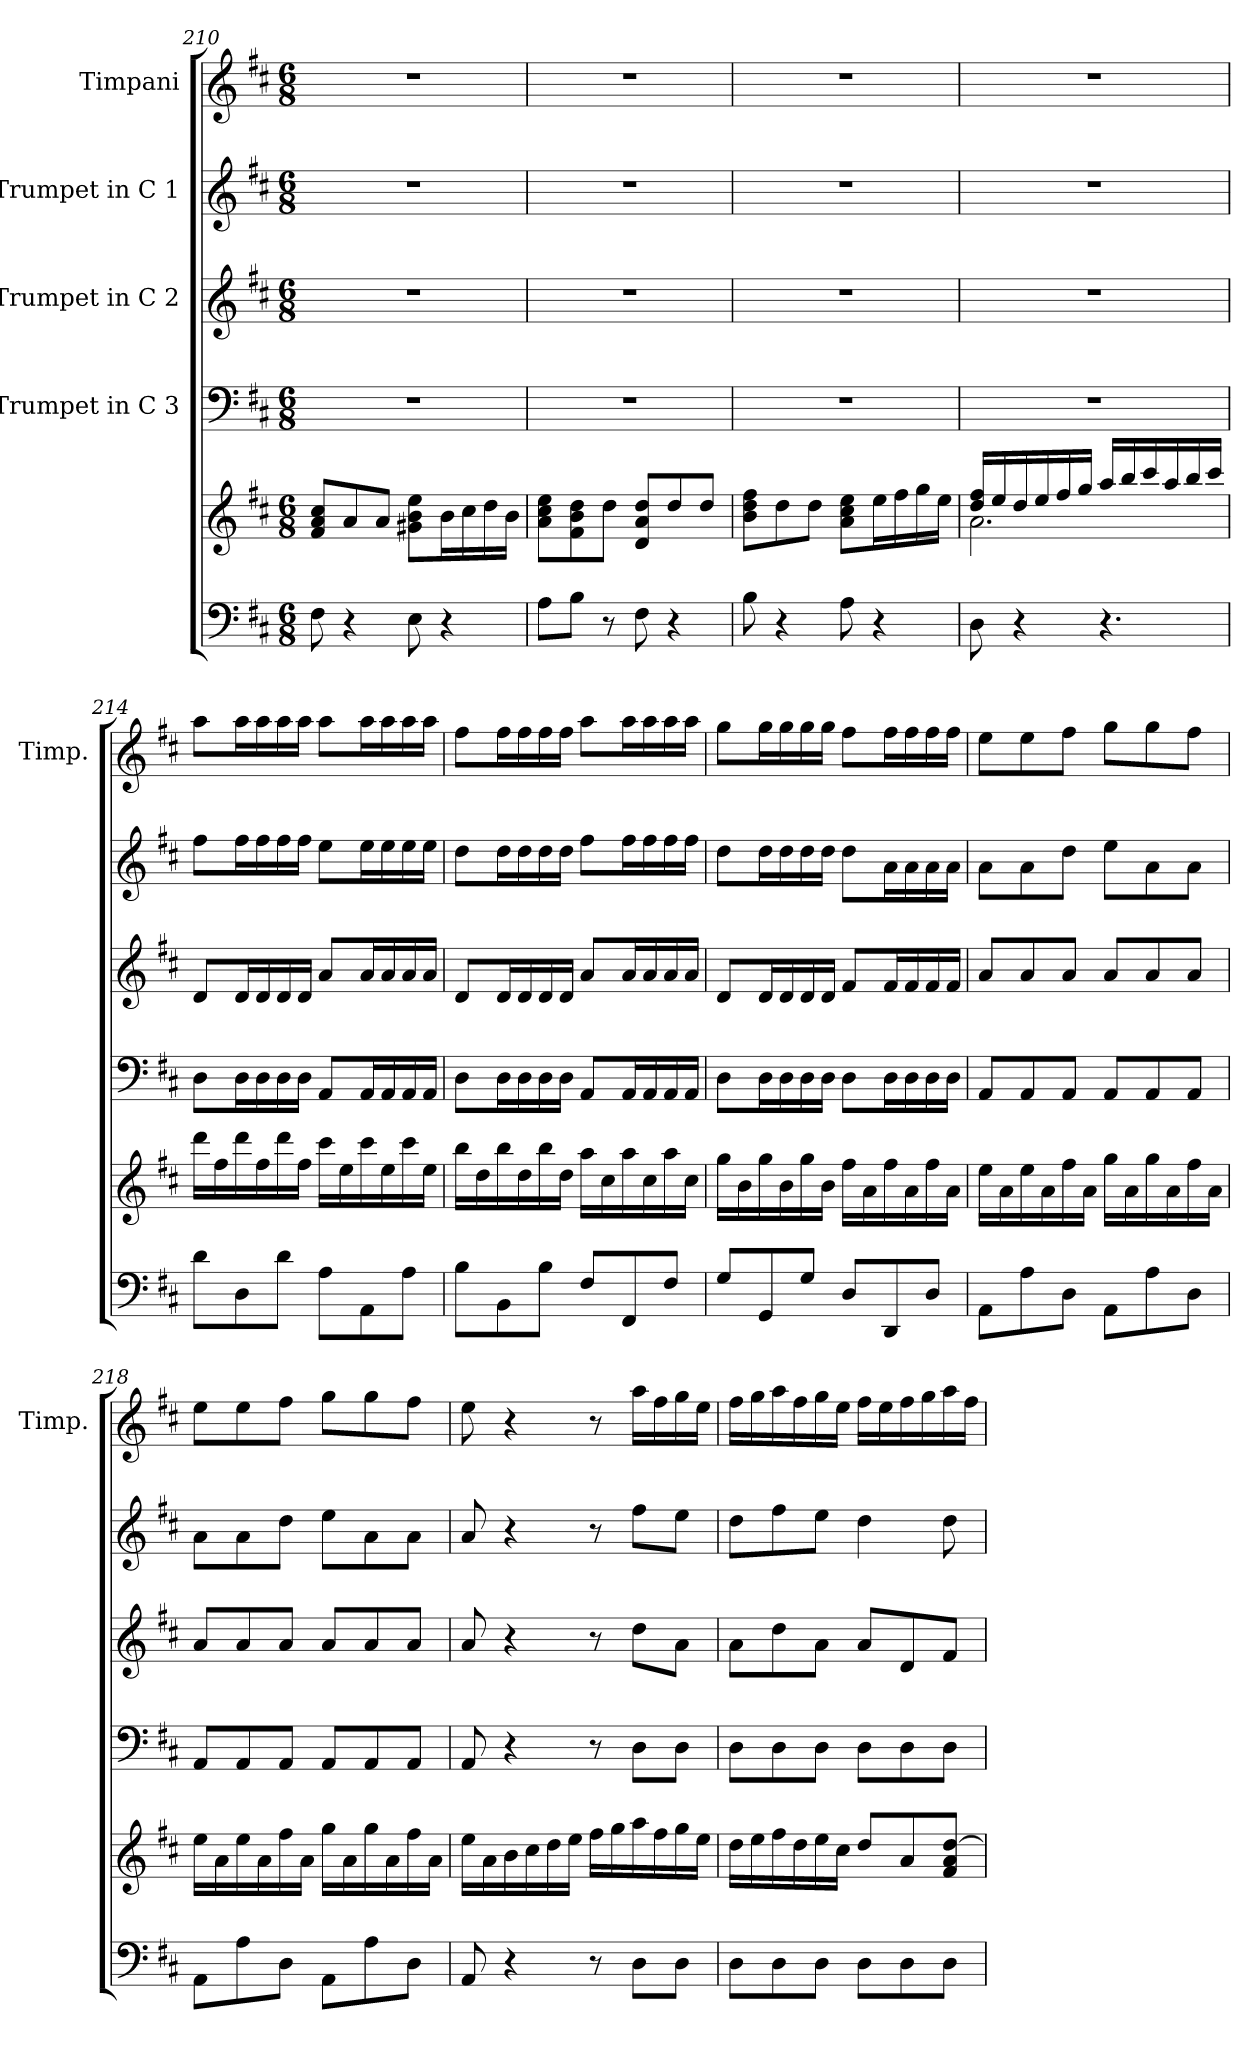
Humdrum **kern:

**kern	**kern	**kern	**kern	**kern	**kern
*part5	*part5	*part4	*part3	*part2	*part1
*staff6	*staff5	*staff4	*staff3	*staff2	*staff1
*	*	*I"Trumpet in C 3	*I"Trumpet in C 2	*I"Trumpet in C 1	*I"Timpani
*	*	*	*	*	*I'Timp.
*clefF4	*clefG2	*clefF4	*clefG2	*clefG2	*clefG2
*k[f#c#]	*k[f#c#]	*k[f#c#]	*k[f#c#]	*k[f#c#]	*k[f#c#]
*	*D:	*D:	*D:	*D:	*D:
*M6/8	*M6/8	*M6/8	*M6/8	*M6/8	*M6/8
=210	=210	=210	=210	=210	=210
8F#\	8f#/ 8a/ 8cc#/L	2.r	2.r	2.r	2.r
4r	8a/	.	.	.	.
.	8a/J	.	.	.	.
8E\	8g#X\ 8b\ 8ee\L	.	.	.	.
4r	16b\L	.	.	.	.
.	16cc#\	.	.	.	.
.	16dd\	.	.	.	.
.	16b\JJ	.	.	.	.
=211	=211	=211	=211	=211	=211
8A\L	8a\ 8cc#\ 8ee\L	2.r	2.r	2.r	2.r
8B\J	8f#\ 8b\ 8dd\	.	.	.	.
8r	8dd\J	.	.	.	.
8F#\	8d/ 8a/ 8dd/L	.	.	.	.
4r	8dd/	.	.	.	.
.	8dd/J	.	.	.	.
=212	=212	=212	=212	=212	=212
8B\	8b\ 8dd\ 8ff#\L	2.r	2.r	2.r	2.r
4r	8dd\	.	.	.	.
.	8dd\J	.	.	.	.
8A\	8a\ 8cc#\ 8ee\L	.	.	.	.
4r	16ee\L	.	.	.	.
.	16ff#\	.	.	.	.
.	16gg\	.	.	.	.
.	16ee\JJ	.	.	.	.
=213	=213	=213	=213	=213	=213
*	*^	*	*	*	*
8D\	16dd/ 16ff#/LL	2.a\	2.r	2.r	2.r	2.r
.	16ee/	.	.	.	.	.
4r	16dd/	.	.	.	.	.
.	16ee/	.	.	.	.	.
.	16ff#/	.	.	.	.	.
.	16gg/JJ	.	.	.	.	.
4.r	16aa/LL	.	.	.	.	.
.	16bb/	.	.	.	.	.
.	16ccc#/	.	.	.	.	.
.	16aa/	.	.	.	.	.
.	16bb/	.	.	.	.	.
.	16ccc#/JJ	.	.	.	.	.
*	*v	*v	*	*	*	*
!!LO:LB:g=z
=214	=214	=214	=214	=214	=214
8d\L	16ddd\LL	8D\L	8d/L	8ff#\L	8aa\L
.	16ff#\	.	.	.	.
8D\	16ddd\	16D\L	16d/L	16ff#\L	16aa\L
.	16ff#\	16D\	16d/	16ff#\	16aa\
8d\J	16ddd\	16D\	16d/	16ff#\	16aa\
.	16ff#\JJ	16D\JJ	16d/JJ	16ff#\JJ	16aa\JJ
8A\L	16ccc#\LL	8AA/L	8a/L	8ee\L	8aa\L
.	16ee\	.	.	.	.
8AA\	16ccc#\	16AA/L	16a/L	16ee\L	16aa\L
.	16ee\	16AA/	16a/	16ee\	16aa\
8A\J	16ccc#\	16AA/	16a/	16ee\	16aa\
.	16ee\JJ	16AA/JJ	16a/JJ	16ee\JJ	16aa\JJ
=215	=215	=215	=215	=215	=215
8B\L	16bb\LL	8D\L	8d/L	8dd\L	8ff#\L
.	16dd\	.	.	.	.
8BB\	16bb\	16D\L	16d/L	16dd\L	16ff#\L
.	16dd\	16D\	16d/	16dd\	16ff#\
8B\J	16bb\	16D\	16d/	16dd\	16ff#\
.	16dd\JJ	16D\JJ	16d/JJ	16dd\JJ	16ff#\JJ
8F#/L	16aa\LL	8AA/L	8a/L	8ff#\L	8aa\L
.	16cc#\	.	.	.	.
8FF#/	16aa\	16AA/L	16a/L	16ff#\L	16aa\L
.	16cc#\	16AA/	16a/	16ff#\	16aa\
8F#/J	16aa\	16AA/	16a/	16ff#\	16aa\
.	16cc#\JJ	16AA/JJ	16a/JJ	16ff#\JJ	16aa\JJ
=216	=216	=216	=216	=216	=216
8G/L	16gg\LL	8D\L	8d/L	8dd\L	8gg\L
.	16b\	.	.	.	.
8GG/	16gg\	16D\L	16d/L	16dd\L	16gg\L
.	16b\	16D\	16d/	16dd\	16gg\
8G/J	16gg\	16D\	16d/	16dd\	16gg\
.	16b\JJ	16D\JJ	16d/JJ	16dd\JJ	16gg\JJ
8D/L	16ff#\LL	8D\L	8f#/L	8dd\L	8ff#\L
.	16a\	.	.	.	.
8DD/	16ff#\	16D\L	16f#/L	16a\L	16ff#\L
.	16a\	16D\	16f#/	16a\	16ff#\
8D/J	16ff#\	16D\	16f#/	16a\	16ff#\
.	16a\JJ	16D\JJ	16f#/JJ	16a\JJ	16ff#\JJ
=217	=217	=217	=217	=217	=217
8AA\L	16ee\LL	8AA/L	8a/L	8a\L	8ee\L
.	16a\	.	.	.	.
8A\	16ee\	8AA/	8a/	8a\	8ee\
.	16a\	.	.	.	.
8D\J	16ff#\	8AA/J	8a/J	8dd\J	8ff#\J
.	16a\JJ	.	.	.	.
8AA\L	16gg\LL	8AA/L	8a/L	8ee\L	8gg\L
.	16a\	.	.	.	.
8A\	16gg\	8AA/	8a/	8a\	8gg\
.	16a\	.	.	.	.
8D\J	16ff#\	8AA/J	8a/J	8a\J	8ff#\J
.	16a\JJ	.	.	.	.
=218	=218	=218	=218	=218	=218
8AA\L	16ee\LL	8AA/L	8a/L	8a\L	8ee\L
.	16a\	.	.	.	.
8A\	16ee\	8AA/	8a/	8a\	8ee\
.	16a\	.	.	.	.
8D\J	16ff#\	8AA/J	8a/J	8dd\J	8ff#\J
.	16a\JJ	.	.	.	.
8AA\L	16gg\LL	8AA/L	8a/L	8ee\L	8gg\L
.	16a\	.	.	.	.
8A\	16gg\	8AA/	8a/	8a\	8gg\
.	16a\	.	.	.	.
8D\J	16ff#\	8AA/J	8a/J	8a\J	8ff#\J
.	16a\JJ	.	.	.	.
!!LO:PB:g=z
=219	=219	=219	=219	=219	=219
8AA/	16ee\LL	8AA/	8a/	8a/	8ee\
.	16a\	.	.	.	.
4r	16b\	4r	4r	4r	4r
.	16cc#\	.	.	.	.
.	16dd\	.	.	.	.
.	16ee\JJ	.	.	.	.
8r	16ff#\LL	8r	8r	8r	8r
.	16gg\	.	.	.	.
8D\L	16aa\	8D\L	8dd\L	8ff#\L	16aa\LL
.	16ff#\	.	.	.	16ff#\
8D\J	16gg\	8D\J	8a\J	8ee\J	16gg\
.	16ee\JJ	.	.	.	16ee\JJ
=220	=220	=220	=220	=220	=220
8D\L	16dd\LL	8D\L	8a\L	8dd\L	16ff#\LL
.	16ee\	.	.	.	16gg\
8D\	16ff#\	8D\	8dd\	8ff#\	16aa\
.	16dd\	.	.	.	16ff#\
8D\J	16ee\	8D\J	8a\J	8ee\J	16gg\
.	16cc#\JJ	.	.	.	16ee\JJ
8D\L	8dd/L	8D\L	8a/L	4dd\	16ff#\LL
.	.	.	.	.	16ee\
8D\	8a/	8D\	8d/	.	16ff#\
.	.	.	.	.	16gg\
8D\J	8f#/ 8a/ [8dd/J	8D\J	8f#/J	8dd\	16aa\
.	.	.	.	.	16ff#\JJ
=	=	=	=	=	=
*-	*-	*-	*-	*-	*-
